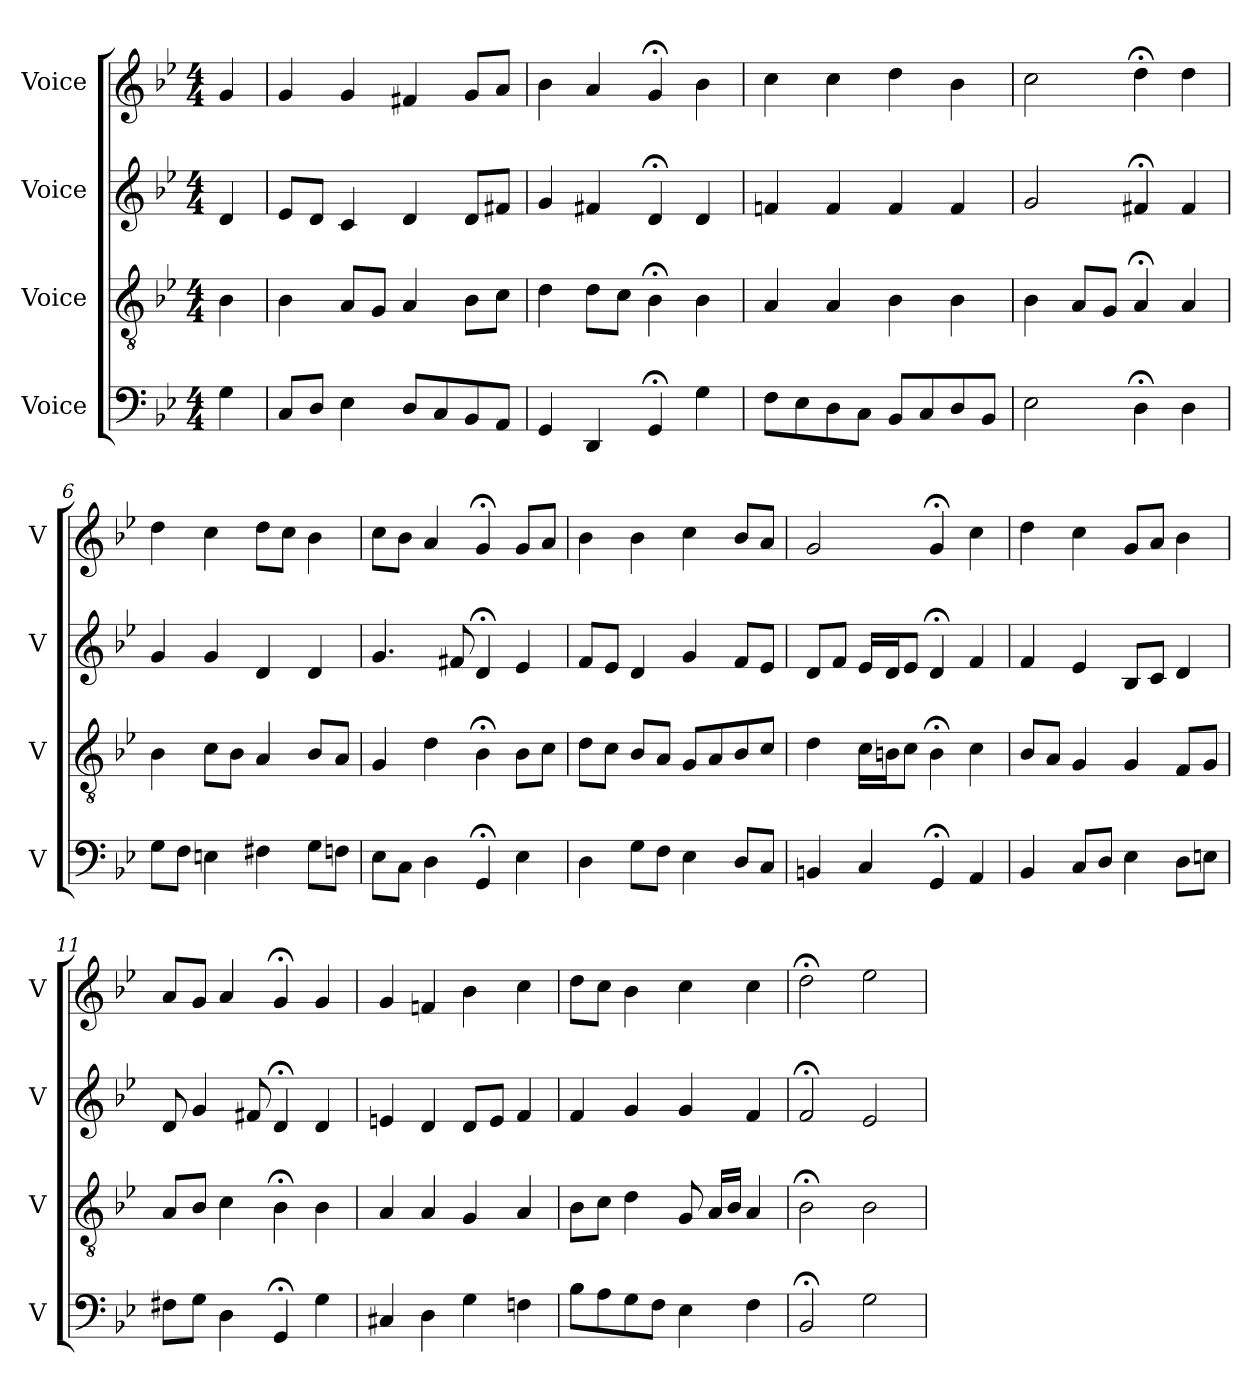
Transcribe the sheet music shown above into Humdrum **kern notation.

**kern	**kern	**kern	**kern
*part4	*part3	*part2	*part1
*staff4	*staff3	*staff2	*staff1
*I"Voice	*I"Voice	*I"Voice	*I"Voice
*I'V	*I'V	*I'V	*I'V
*clefF4	*clefGv2	*clefG2	*clefG2
*k[b-e-]	*k[b-e-]	*k[b-e-]	*k[b-e-]
*M4/4	*M4/4	*M4/4	*M4/4
*MM100	*MM100	*MM100	*MM100
=1	=1	=1	=1
4G\	4B-\	4d/	4g/
=2	=2	=2	=2
8C/L	4B-\	8e-/L	4g/
8D/J	.	8d/J	.
4E-\	8A/L	4c/	4g/
.	8G/J	.	.
8D/L	4A/	4d/	4f#X/
8C/	.	.	.
8BB-/	8B-\L	8d/L	8g/L
8AA/J	8c\J	8f#X/J	8a/J
=3	=3	=3	=3
4GG/	4d\	4g/	4b-\
4DD/	8d\L	4f#X/	4a/
.	8c\J	.	.
4GG;/	4B-;\	4d;/	4g;/
4G\	4B-\	4d/	4b-\
=4	=4	=4	=4
8F\L	4A/	4fn/	4cc\
8E-\	.	.	.
8D\	4A/	4f/	4cc\
8C\J	.	.	.
8BB-/L	4B-\	4f/	4dd\
8C/	.	.	.
8D/	4B-\	4f/	4b-\
8BB-/J	.	.	.
=5	=5	=5	=5
2E-\	4B-\	2g/	2cc\
.	8A/L	.	.
.	8G/J	.	.
4D;\	4A;/	4f#X;/	4dd;\
4D\	4A/	4f#/	4dd\
=6	=6	=6	=6
8G\L	4B-\	4g/	4dd\
8F\J	.	.	.
4En\	8c\L	4g/	4cc\
.	8B-\J	.	.
4F#X\	4A/	4d/	8dd\L
.	.	.	8cc\J
8G\L	8B-/L	4d/	4b-\
8Fn\J	8A/J	.	.
!!LO:LB:g=z
=7	=7	=7	=7
8E-\L	4G/	4.g/	8cc\L
8C\J	.	.	8b-\J
4D\	4d\	.	4a/
.	.	8f#X/	.
4GG;/	4B-;\	4d;/	4g;/
4E-\	8B-\L	4e-/	8g/L
.	8c\J	.	8a/J
=8	=8	=8	=8
4D\	8d\L	8f/L	4b-\
.	8c\J	8e-/J	.
8G\L	8B-/L	4d/	4b-\
8F\J	8A/J	.	.
4E-\	8G/L	4g/	4cc\
.	8A/	.	.
8D/L	8B-/	8f/L	8b-/L
8C/J	8c/J	8e-/J	8a/J
=9	=9	=9	=9
4BBn/	4d\	8d/L	2g/
.	.	8f/J	.
4C/	16c\LL	16e-/LL	.
.	16Bn\J	16d/J	.
.	8c\J	8e-/J	.
4GG;/	4B;\	4d;/	4g;/
4AA/	4c\	4f/	4cc\
=10	=10	=10	=10
4BB-/	8B-/L	4f/	4dd\
.	8A/J	.	.
8C/L	4G/	4e-/	4cc\
8D/J	.	.	.
4E-\	4G/	8B-/L	8g/L
.	.	8c/J	8a/J
8D\L	8F/L	4d/	4b-\
8En\J	8G/J	.	.
=11	=11	=11	=11
8F#X\L	8A/L	8d/	8a/L
8G\J	8B-/J	4g/	8g/J
4D\	4c\	.	4a/
.	.	8f#X/	.
4GG;/	4B-;\	4d;/	4g;/
4G\	4B-\	4d/	4g/
!!LO:LB:g=z
=12	=12	=12	=12
4C#X/	4A/	4en/	4g/
4D\	4A/	4d/	4fn/
4G\	4G/	8d/L	4b-\
.	.	8e/J	.
4Fn\	4A/	4f/	4cc\
=13	=13	=13	=13
8B-\L	8B-\L	4f/	8dd\L
8A\	8c\J	.	8cc\J
8G\	4d\	4g/	4b-\
8F\J	.	.	.
4E-\	8G/	4g/	4cc\
.	16A/LL	.	.
.	16B-/JJ	.	.
4F\	4A/	4f/	4cc\
=14	=14	=14	=14
2BB-;/	2B-;\	2f;/	2dd;\
2G\	2B-\	2e-/	2ee-\
=	=	=	=
*-	*-	*-	*-
